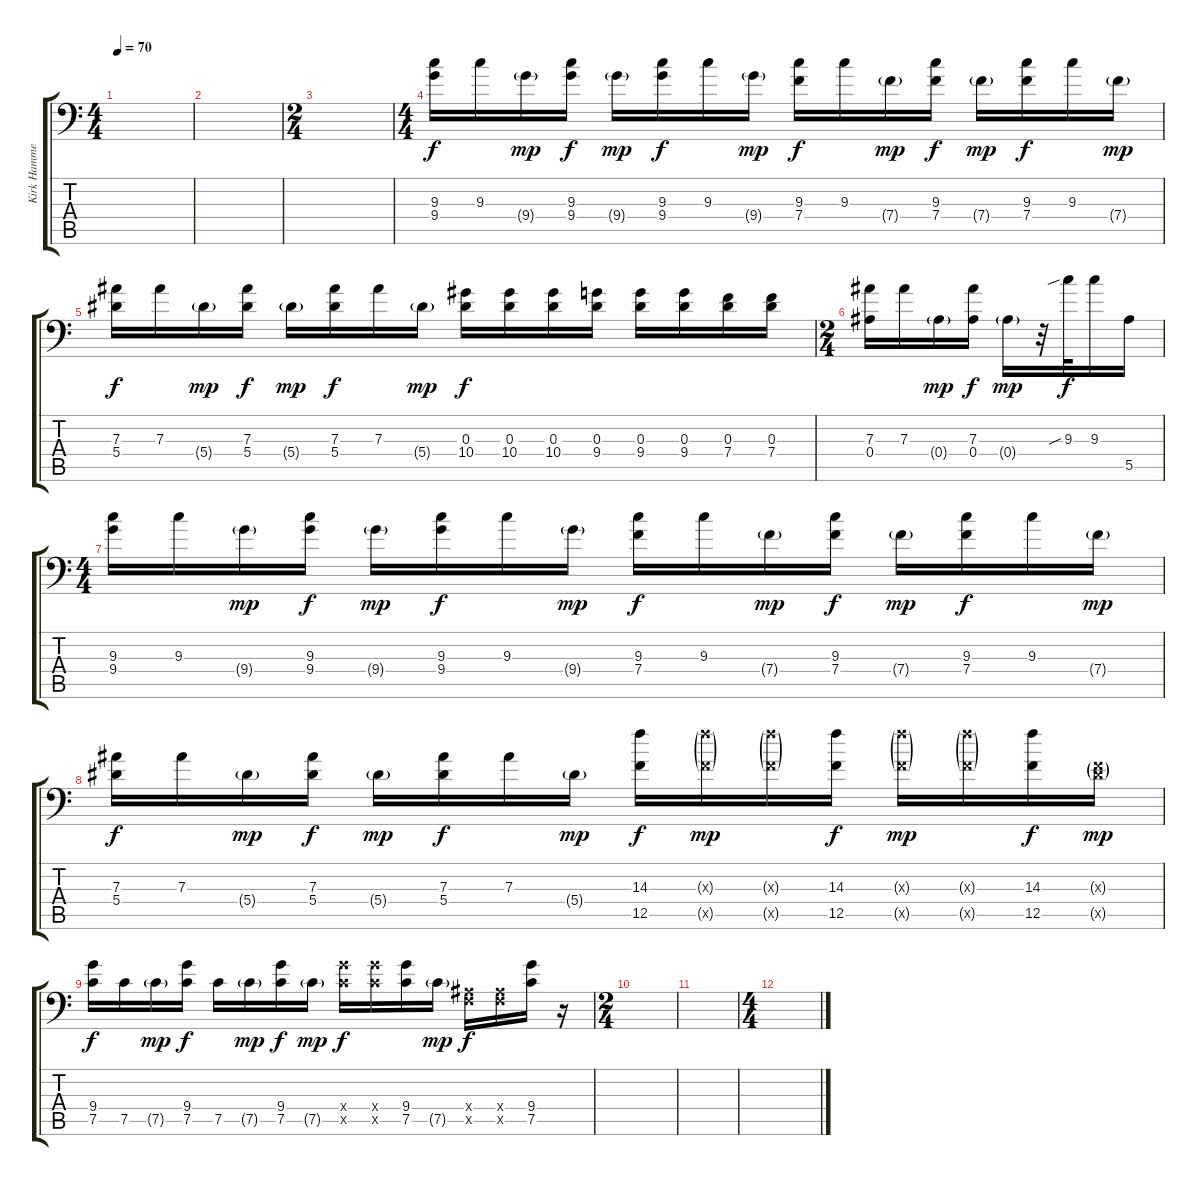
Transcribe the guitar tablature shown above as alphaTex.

\track ("Kirk Hammett" "Kirk Hamme") {instrument electricguitarjazz}
\staff {score tabs}
\tuning (C4 G3 Eb3 Bb2 F2 Bb1) {hide}
\ts (4 4)
\tempo 70
\clef f4
\ks c
|
|
\ts (2 4)
|
\ts (4 4)
(9.3 9.4).16 9.3.16 9.4{g}.16{dy mp} (9.3 9.4).16{dy f} 9.4{g}.16{dy mp} (9.3 9.4).16{dy f} 9.3.16 9.4{g}.16{dy mp} (9.3 7.4).16{dy f} 9.3.16 7.4{g}.16{dy mp} (9.3 7.4).16{dy f} 7.4{g}.16{dy mp} (9.3 7.4).16{dy f} 9.3.16 7.4{g}.16{dy mp} |
(7.3 5.4).16{dy f} 7.3.16 5.4{g}.16{dy mp} (7.3 5.4).16{dy f} 5.4{g}.16{dy mp} (7.3 5.4).16{dy f} 7.3.16 5.4{g}.16{dy mp} (0.3 10.4).16{dy f} (0.3 10.4).16 (0.3 10.4).16 (0.3 9.4).16 (0.3 9.4).16 (0.3 9.4).16 (0.3 7.4).16 (0.3 7.4).16 |
\ts (2 4)
(7.3 0.4).16 7.3.16 0.4{g}.16{dy mp} (7.3 0.4).16{dy f} 0.4{g}.16{dy mp} r.32 9.3{sib}.32{dy f} 9.3.16 5.5.16 |
\ts (4 4)
(9.3 9.4).16 9.3.16 9.4{g}.16{dy mp} (9.3 9.4).16{dy f} 9.4{g}.16{dy mp} (9.3 9.4).16{dy f} 9.3.16 9.4{g}.16{dy mp} (9.3 7.4).16{dy f} 9.3.16 7.4{g}.16{dy mp} (9.3 7.4).16{dy f} 7.4{g}.16{dy mp} (9.3 7.4).16{dy f} 9.3.16 7.4{g}.16{dy mp} |
(7.3 5.4).16{dy f} 7.3.16 5.4{g}.16{dy mp} (7.3 5.4).16{dy f} 5.4{g}.16{dy mp} (7.3 5.4).16{dy f} 7.3.16 5.4{g}.16{dy mp} (14.3 12.5).16{dy f} (14.3{g x} 12.5{g x}).16{dy mp} (14.3{g x} 12.5{g x}).16 (14.3 12.5).16{dy f} (14.3{g x} 12.5{g x}).16{dy mp} (14.3{g x} 12.5{g x}).16 (14.3 12.5).16{dy f} (0.3{g x} 12.5{g x}).16{dy mp} |
(9.4 7.5).16{dy f} 7.5.16 7.5{g}.16{dy mp} (9.4 7.5).16{dy f} 7.5.16 7.5{g}.16{dy mp} (9.4 7.5).16{dy f} 7.5{g}.16{dy mp} (9.4{x} 7.5{x}).16{dy f} (9.4{x} 7.5{x}).16 (9.4 7.5).16 7.5{g}.16{dy mp} (0.4{x} 0.5{x}).16{dy f} (0.4{x} 0.5{x}).16 (9.4 7.5).16 r.16 |
\ts (2 4)
|
|
\ts (4 4)
